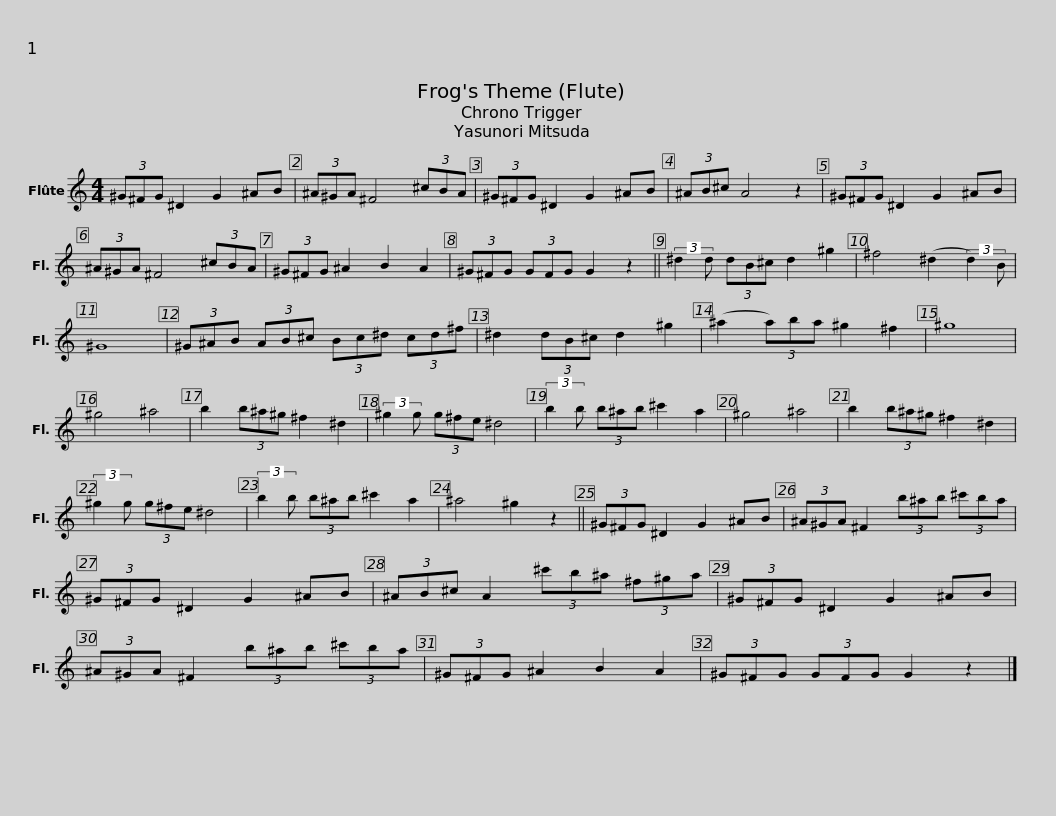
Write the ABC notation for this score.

X:1
L:1/8
M:4/4
I:linebreak $
K:C
V:1 treble
V:1
 (3^G^FG ^D2 G2 ^AB | (3^A^GA ^F4 (3^cBA | (3^G^FG ^D2 G2 ^AB | (3^AB^c A4 z2 |$ (3^G^FG ^D2 G2 ^AB | %5
 (3^A^GA ^F4 (3^cBA | (3^G^FG ^A2 B2 A2 | (3^G^FG (3GFG G2 z2 ||$ (3:2:2^d2 d (3dB^c d2 ^g2 | ^f4 (^d2 (3:2:2d2) B | %10
 ^G8 | (3^G^AB (3AB^c (3Bc^d (3cd^f | ^d2 (3dB^c d2 ^g2 |$ (^a2 (3a)ba ^g2 ^f2 | ^g8 | %15
 ^g4 ^a4 | b2 (3b^a^g ^f2 ^d2 | (3:2:2^g2 g (3g^fe ^d4 | (3:2:2b2 b (3b^ab ^c'2 a2 |$ ^g4 ^a4 | %20
 b2 (3b^a^g ^f2 ^d2 | (3:2:2^g2 g (3g^fe ^d4 | (3:2:2b2 b (3b^ab ^c'2 a2 | ^a4 ^g2 z2 ||$ (3^G^FG ^D2 G2 ^AB | %25
 (3^A^GA ^F2 (3b^ab (3^c'ba | (3^G^FG ^D2 G2 ^AB |$ (3^AB^c A2 (3^c'b^a (3^f^ga | (3^G^FG ^D2 G2 ^AB | (3^A^GA ^F2 (3b^ab (3^c'ba |$ %30
 (3^G^FG ^A2 B2 A2 | (3^G^FG (3GFG G2 z2 |] %32
